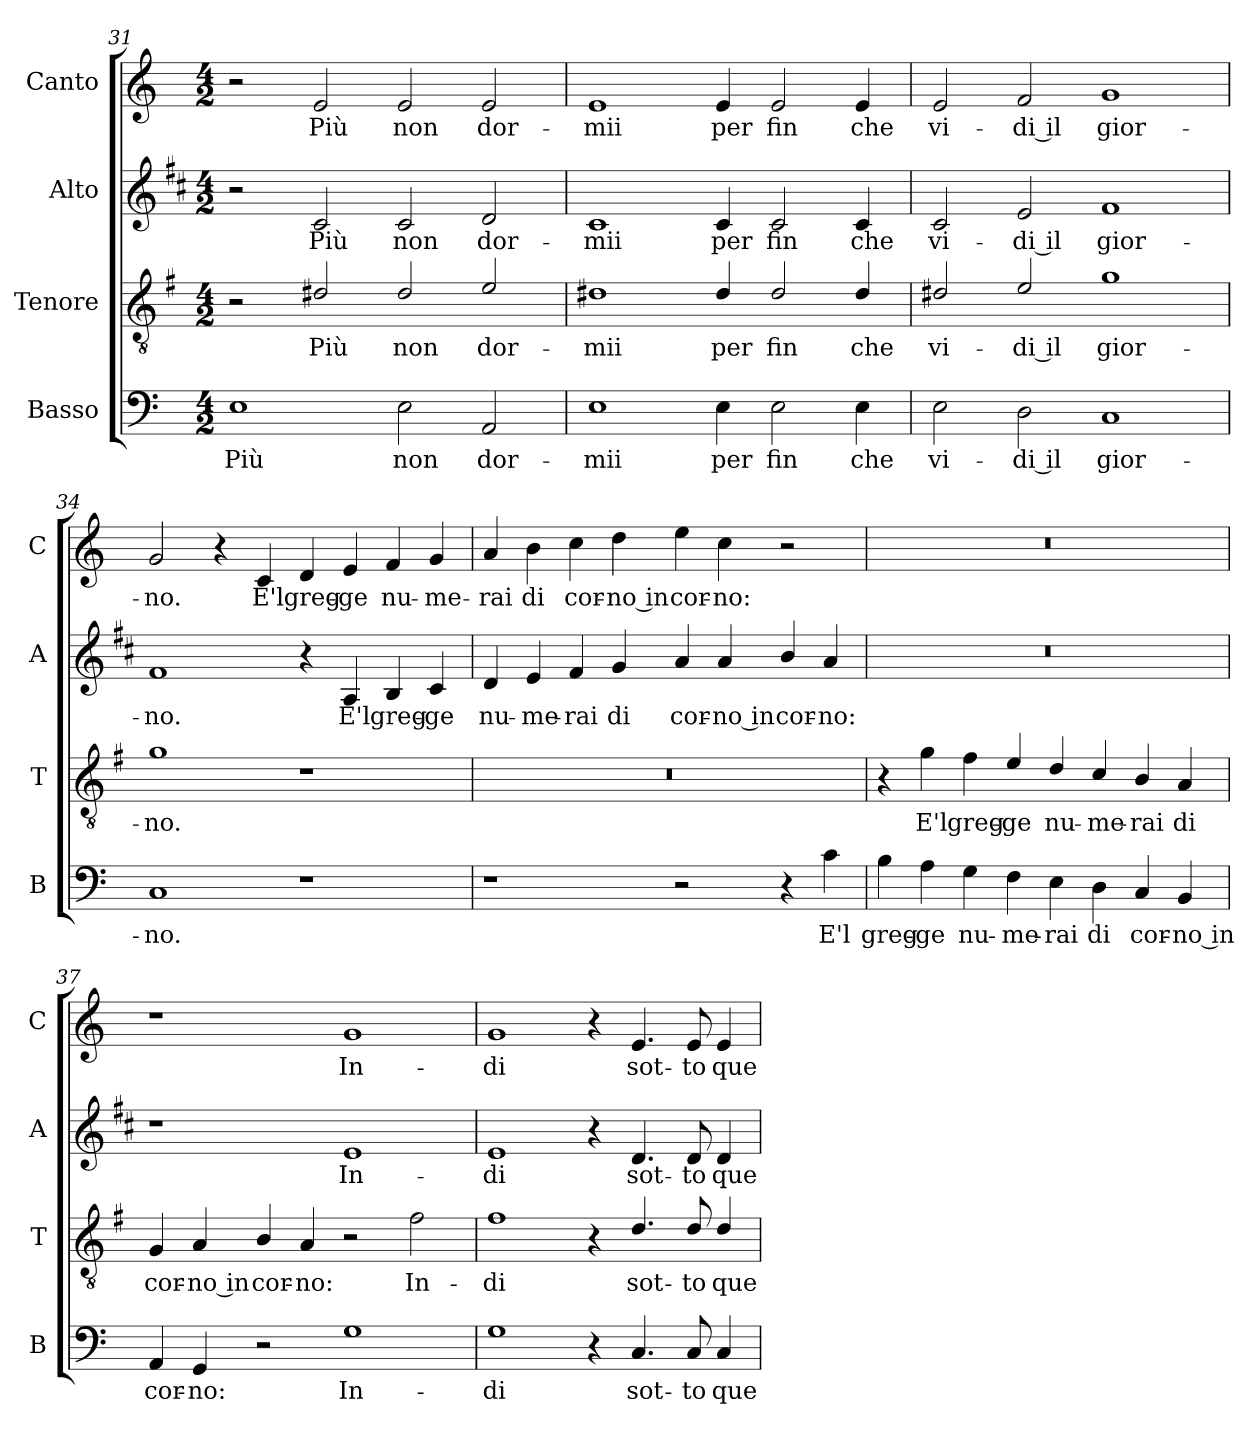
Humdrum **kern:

**kern	**text	**kern	**text	**kern	**text	**kern	**text
*part4	*part4	*part3	*part3	*part2	*part2	*part1	*part1
*staff4	*staff4	*staff3	*staff3	*staff2	*staff2	*staff1	*staff1
*I"Basso	*	*I"Tenore	*	*I"Alto	*	*I"Canto	*
*I'B	*	*I'T	*	*I'A	*	*I'C	*
*clefF4	*	*clefGv2	*	*clefG2	*	*clefG2	*
*	*	*ITrd4c7	*	*ITrd1c2	*	*	*
*k[]	*	*k[]	*	*k[]	*	*k[]	*
*C:	*	*C:	*	*C:	*	*C:	*
*M4/2	*	*M4/2	*	*M4/2	*	*M4/2	*
=31	=31	=31	=31	=31	=31	=31	=31
!	!LO:LY:b	!	!	!	!	!	!
1E	Più	2r	.	2r	.	2r	.
!	!	!	!LO:LY:b	!	!LO:LY:b	!	!LO:LY:b
.	.	2G#X/	Più	2B/	Più	2e/	Più
!	!LO:LY:b	!	!LO:LY:b	!	!LO:LY:b	!	!LO:LY:b
2E\	non	2G#/	non	2B/	non	2e/	non
!	!LO:LY:b	!	!LO:LY:b	!	!LO:LY:b	!	!LO:LY:b
2AA/	dor-	2A/	dor-	2c/	dor-	2e/	dor-
=32	=32	=32	=32	=32	=32	=32	=32
!	!LO:LY:b	!	!LO:LY:b	!	!LO:LY:b	!	!LO:LY:b
1E	-mii	1G#X	-mii	1B	-mii	1e	-mii
!	!LO:LY:b	!	!LO:LY:b	!	!LO:LY:b	!	!LO:LY:b
4E\	per	4G#/	per	4B/	per	4e/	per
!	!LO:LY:b	!	!LO:LY:b	!	!LO:LY:b	!	!LO:LY:b
2E\	fin	2G#/	fin	2B/	fin	2e/	fin
!	!LO:LY:b	!	!LO:LY:b	!	!LO:LY:b	!	!LO:LY:b
4E\	che	4G#/	che	4B/	che	4e/	che
!!LO:LB:g=z
=33	=33	=33	=33	=33	=33	=33	=33
!	!LO:LY:b	!	!LO:LY:b	!	!LO:LY:b	!	!LO:LY:b
2E\	vi-	2G#X/	vi-	2B/	vi-	2e/	vi-
!	!LO:LY:b	!	!LO:LY:b	!	!LO:LY:b	!	!LO:LY:b
2D\	-di il	2A/	-di il	2d/	-di il	2f/	-di il
!	!LO:LY:b	!	!LO:LY:b	!	!LO:LY:b	!	!LO:LY:b
1C	gior-	1c	gior-	1e	gior-	1g	gior-
=34	=34	=34	=34	=34	=34	=34	=34
!	!LO:LY:b	!	!LO:LY:b	!	!LO:LY:b	!	!LO:LY:b
1C	-no.	1c	-no.	1e	-no.	2g/	-no.
.	.	.	.	.	.	4r	.
!	!	!	!	!	!	!	!LO:LY:b
.	.	.	.	.	.	4c/	E'l
!	!	!	!	!	!	!	!LO:LY:b
1r	.	1r	.	4r	.	4d/	greg-
!	!	!	!	!	!LO:LY:b	!	!LO:LY:b
.	.	.	.	4G/	E'l	4e/	-ge
!	!	!	!	!	!LO:LY:b	!	!LO:LY:b
.	.	.	.	4A/	greg-	4f/	nu-
!	!	!	!	!	!LO:LY:b	!	!LO:LY:b
.	.	.	.	4B/	-ge	4g/	-me-
=35	=35	=35	=35	=35	=35	=35	=35
!	!	!	!	!	!LO:LY:b	!	!LO:LY:b
1r	.	0r	.	4c/	nu-	4a/	-rai
!	!	!	!	!	!LO:LY:b	!	!LO:LY:b
.	.	.	.	4d/	-me-	4b\	di
!	!	!	!	!	!LO:LY:b	!	!LO:LY:b
.	.	.	.	4e/	-rai	4cc\	cor-
!	!	!	!	!	!LO:LY:b	!	!LO:LY:b
.	.	.	.	4f/	di	4dd\	-no in
!	!	!	!	!	!LO:LY:b	!	!LO:LY:b
2r	.	.	.	4g/	cor-	4ee\	cor-
!	!	!	!	!	!LO:LY:b	!	!LO:LY:b
.	.	.	.	4g/	-no in	4cc\	-no:
!	!	!	!	!	!LO:LY:b	!	!
4r	.	.	.	4a/	cor-	2r	.
!	!LO:LY:b	!	!	!	!LO:LY:b	!	!
4c\	E'l	.	.	4g/	-no:	.	.
=36	=36	=36	=36	=36	=36	=36	=36
!	!LO:LY:b	!	!	!	!	!	!
4B\	greg-	4r	.	0r	.	0r	.
!	!LO:LY:b	!	!LO:LY:b	!	!	!	!
4A\	-ge	4c\	E'l	.	.	.	.
!	!LO:LY:b	!	!LO:LY:b	!	!	!	!
4G\	nu-	4B\	greg-	.	.	.	.
!	!LO:LY:b	!	!LO:LY:b	!	!	!	!
4F\	-me-	4A/	-ge	.	.	.	.
!	!LO:LY:b	!	!LO:LY:b	!	!	!	!
4E\	-rai	4G/	nu-	.	.	.	.
!	!LO:LY:b	!	!LO:LY:b	!	!	!	!
4D\	di	4F/	-me-	.	.	.	.
!	!LO:LY:b	!	!LO:LY:b	!	!	!	!
4C/	cor-	4E/	-rai	.	.	.	.
!	!LO:LY:b	!	!LO:LY:b	!	!	!	!
4BB/	-no in	4D/	di	.	.	.	.
!!LO:LB:g=z
=37	=37	=37	=37	=37	=37	=37	=37
!	!LO:LY:b	!	!LO:LY:b	!	!	!	!
4AA/	cor-	4C/	cor-	1r	.	1r	.
!	!LO:LY:b	!	!LO:LY:b	!	!	!	!
4GG/	-no:	4D/	-no in	.	.	.	.
!	!	!	!LO:LY:b	!	!	!	!
2r	.	4E/	cor-	.	.	.	.
!	!	!	!LO:LY:b	!	!	!	!
.	.	4D/	-no:	.	.	.	.
!	!LO:LY:b	!	!	!	!LO:LY:b	!	!LO:LY:b
1G	In-	2r	.	1d	In-	1g	In-
!	!	!	!LO:LY:b	!	!	!	!
.	.	2B\	In-	.	.	.	.
=38	=38	=38	=38	=38	=38	=38	=38
!	!LO:LY:b	!	!LO:LY:b	!	!LO:LY:b	!	!LO:LY:b
1G	-di	1B	-di	1d	-di	1g	-di
4r	.	4r	.	4r	.	4r	.
!	!LO:LY:b	!	!LO:LY:b	!	!LO:LY:b	!	!LO:LY:b
4.C/	sot-	4.G/	sot-	4.c/	sot-	4.e/	sot-
!	!LO:LY:b	!	!LO:LY:b	!	!LO:LY:b	!	!LO:LY:b
8C/	-to	8G/	-to	8c/	-to	8e/	-to
!	!LO:LY:b	!	!LO:LY:b	!	!LO:LY:b	!	!LO:LY:b
4C/	que-	4G/	que-	4c/	que-	4e/	que-
=	=	=	=	=	=	=	=
*-	*-	*-	*-	*-	*-	*-	*-
